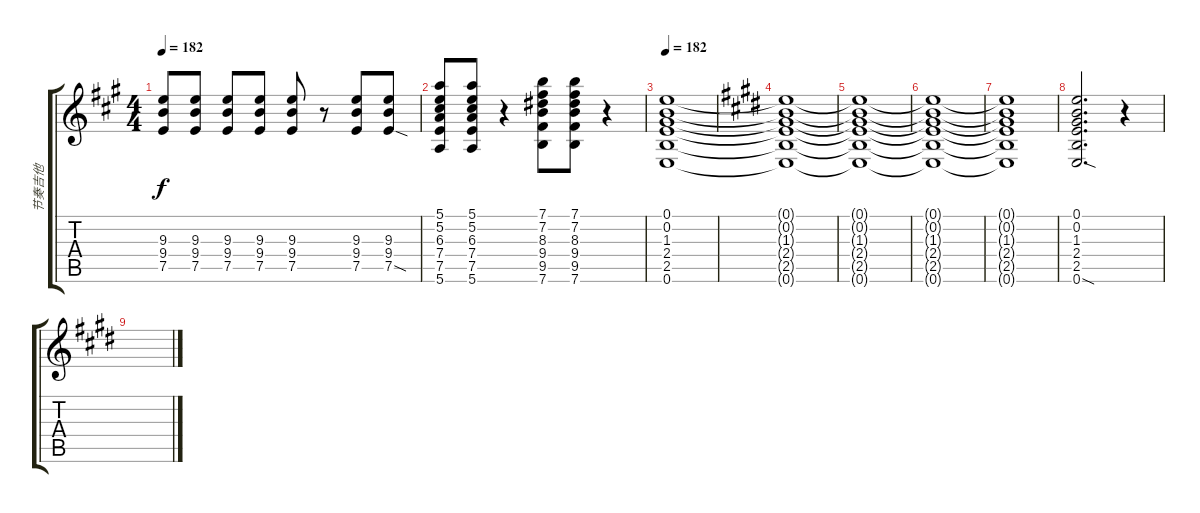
\track ("节奏吉他" "节奏吉他") {instrument distortionguitar}
\staff {score tabs}
\tuning (E4 B3 G3 D3 A2 E2) {hide}
\ts (4 4)
\tempo 182
\clef g2
\ks a
(9.3 9.4 7.5).8{dy f} (9.3 9.4 7.5).8 (9.3 9.4 7.5).8 (9.3 9.4 7.5).8 (9.3 9.4 7.5).8 r.8 (9.3 9.4 7.5).8 (9.3 9.4 7.5{sod}).8 |
(5.1 5.2 6.3 7.4 7.5 5.6).8 (5.1 5.2 6.3 7.4 7.5 5.6).8 r.4 (7.1 7.2 8.3 9.4 9.5 7.6).8 (7.1 7.2 8.3 9.4 9.5 7.6).8 r.4 |
\tempo 182
(0.1 0.2 1.3 2.4 2.5 0.6).1 |
\ks c#minor
(0.1{t} 0.2{t} 1.3{t} 2.4{t} 2.5{t} 0.6{t}).1 |
(0.1{t} 0.2{t} 1.3{t} 2.4{t} 2.5{t} 0.6{t}).1 |
(0.1{t} 0.2{t} 1.3{t} 2.4{t} 2.5{t} 0.6{t}).1 |
(0.1{t} 0.2{t} 1.3{t} 2.4{t} 2.5{t} 0.6{t}).1 |
(0.1 0.2 1.3 2.4 2.5 0.6{sod}).2{d} r.4 |
\ks e
